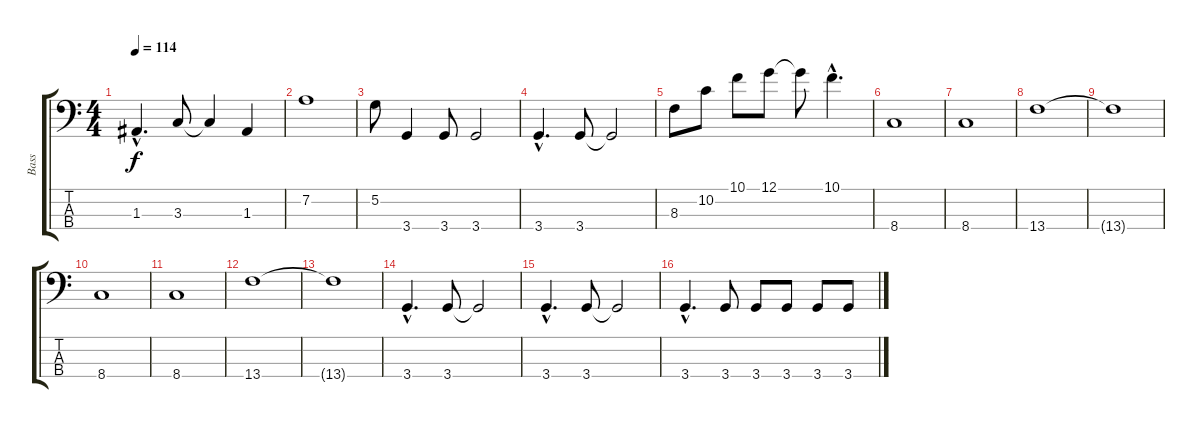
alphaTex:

\track ("Bass" "Bass") {instrument electricbasspick}
\staff {score tabs}
\tuning (G2 D2 A1 E1) {hide}
\ts (4 4)
\tempo 114
\clef f4
\ks c
1.3{hac}.4{d dy f} 3.3.8 3.3{t}.4 1.3.4 |
7.2.1 |
5.2.8 3.4.4 3.4.8 3.4.2 |
3.4{hac}.4{d} 3.4.8 3.4{t}.2 |
8.3.8 10.2.8 10.1.8 12.1.8 12.1{t}.8 10.1{hac}.4{d} |
8.4.1 |
8.4.1 |
13.4.1 |
13.4{t}.1 |
8.4.1 |
8.4.1 |
13.4.1 |
13.4{t}.1 |
3.4{hac}.4{d} 3.4.8 3.4{t}.2 |
3.4{hac}.4{d} 3.4.8 3.4{t}.2 |
3.4{hac}.4{d} 3.4.8 3.4.8 3.4.8 3.4.8 3.4.8
